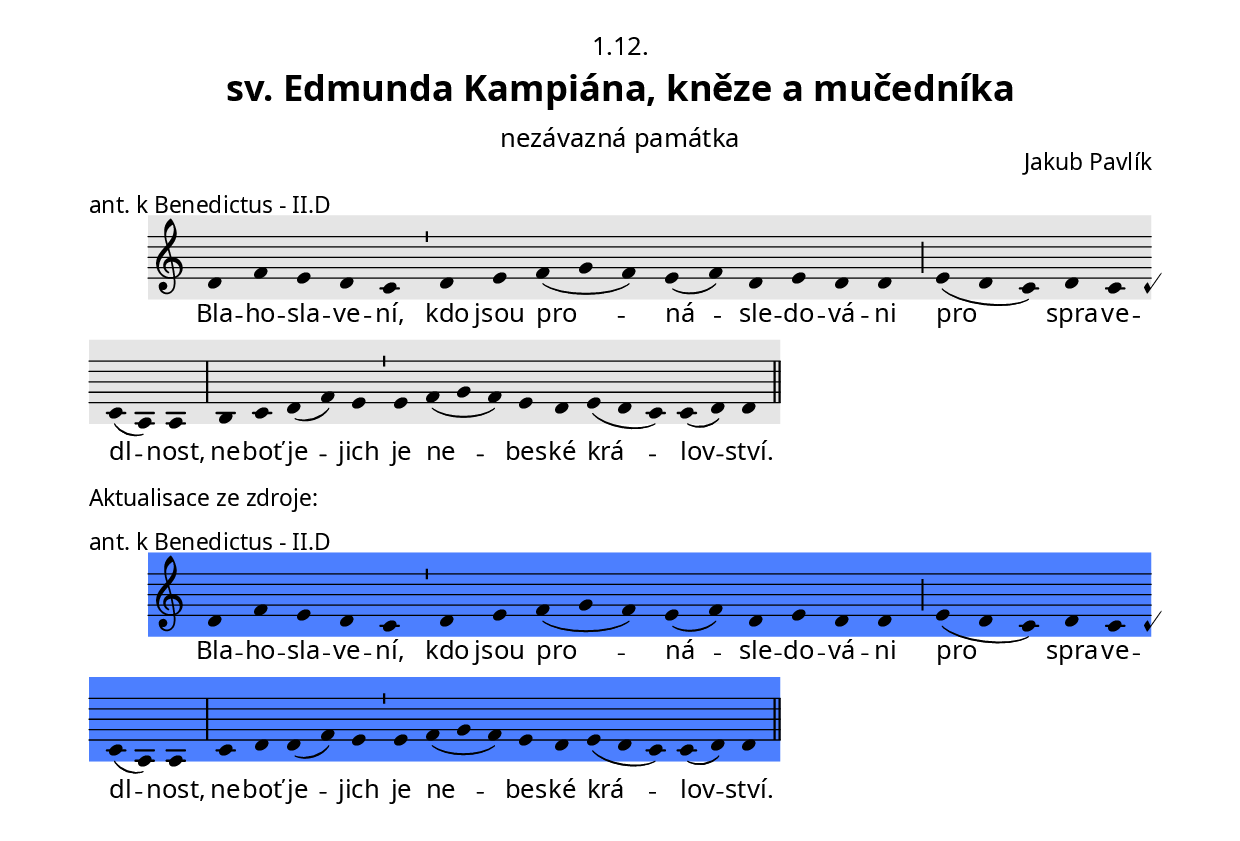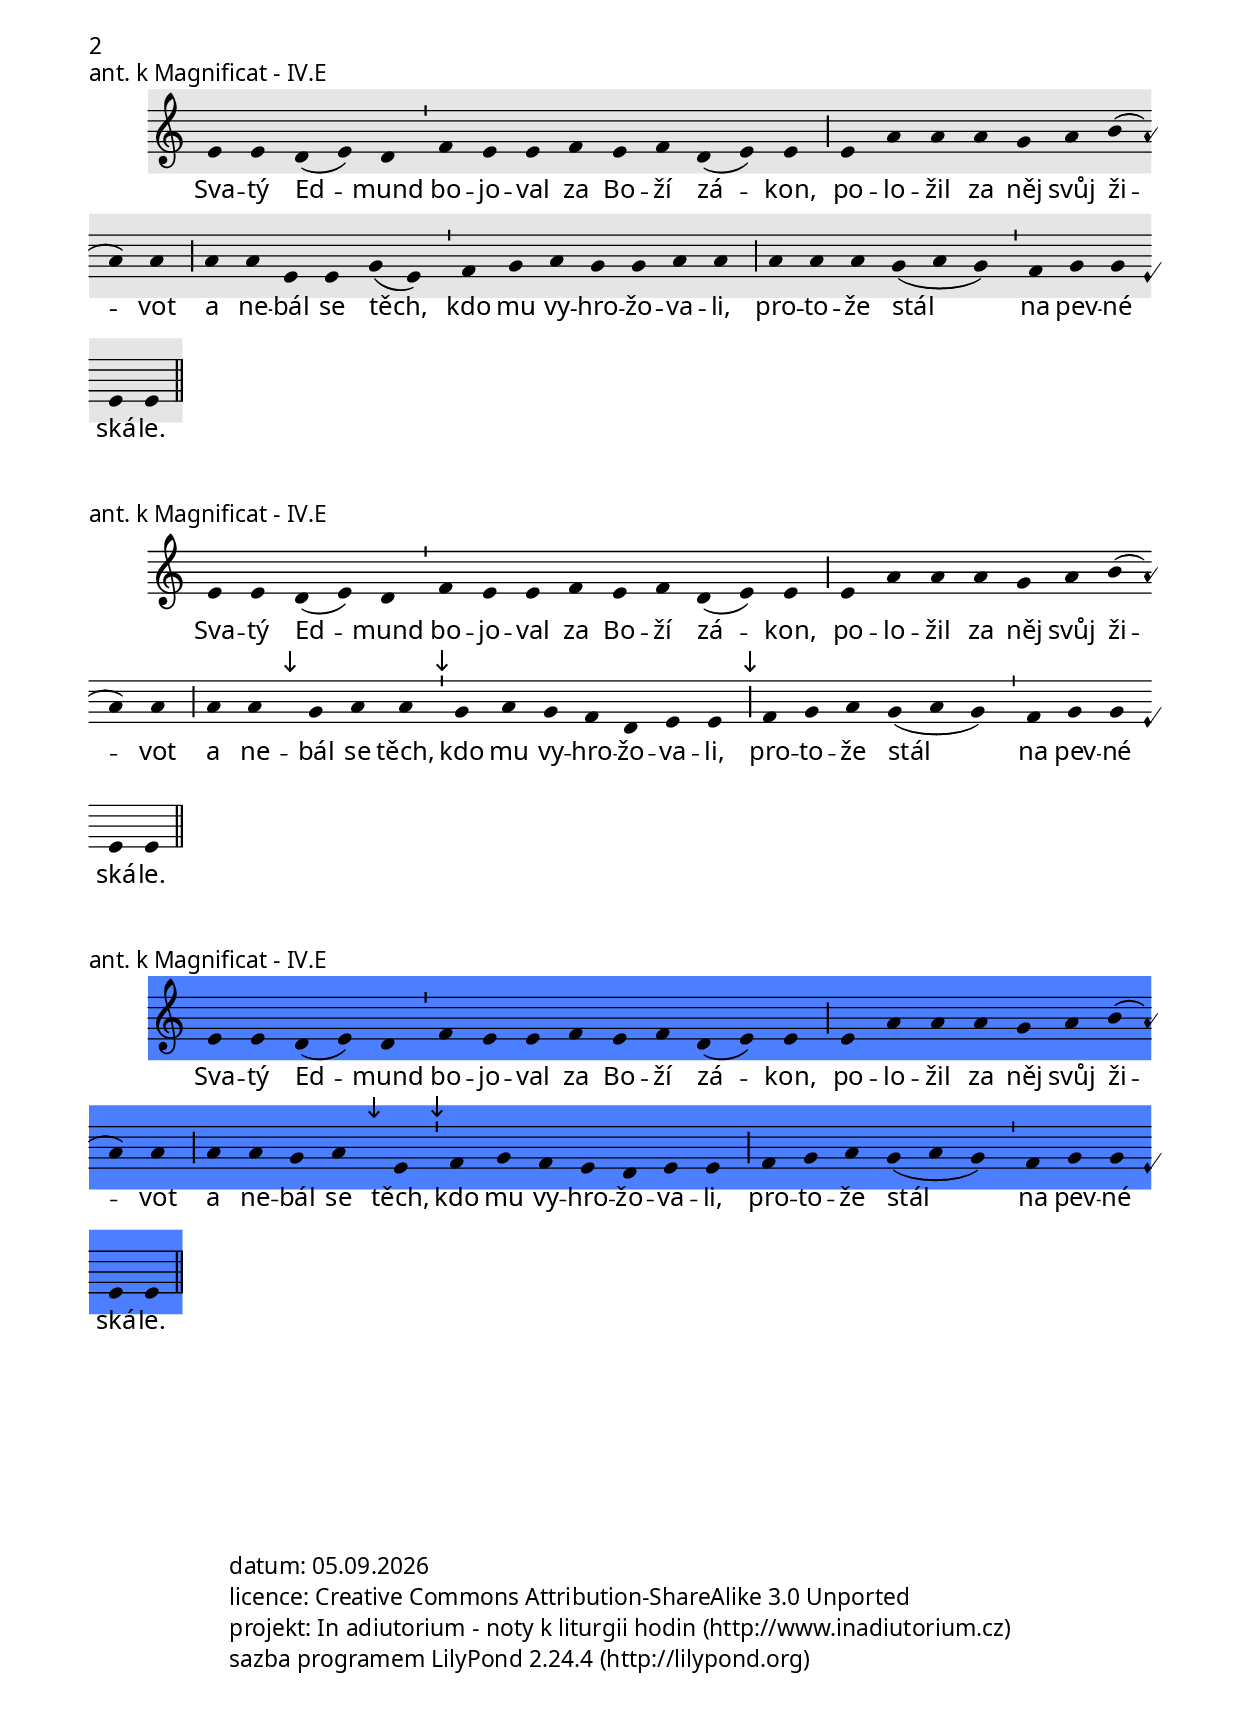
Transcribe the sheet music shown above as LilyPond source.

\version "2.17.5"

\include "../spolecne.ly"

\header {
  title = \markup\titleSvatek
            "sv. Edmunda Kampiána, kněze a mučedníka"
            "nezávazná památka"
            1.12.
  composer = "Jakub Pavlík"
}

\score {
  \relative c' {
    \zvyraznovacSedy
    \choralniRezim
    d4 f e d c \barMin d e f(  g f) e( f) d e d d \barMaior
    e( d c) d c c( a) a \barMax
    b c d( f) e \barMin e f( g f) e d e( d c) c( d) d \barFinalis
  }
  \addlyrics {
    Bla -- ho -- sla -- ve -- ní,
    kdo jsou pro -- ná -- sle -- do -- vá -- ni
    pro spra -- ve -- dl -- nost,
    ne -- boť je -- jich je ne -- bes -- ké krá -- lov -- ství.
  }
  \header {
    quid = "ant. k Benedictus"
    modus = "II"
    differentia = "D"
    psalmus = ""
    fial = "commune/commune_vicemucedniku.ly#rch-aben"
    id = "aben"
    piece = \markup {\sestavTitulekBezZalmu}
  }
}

\markup{Aktualisace ze zdroje:}

\score {
  \relative c' {
    \zvyraznovacModry
    \choralniRezim
    d4 f e d c \barMin d e f(  g f) e( f) d e d d \barMaior
    e( d c) d c c( a) a \barMax
    c d d( f) e \barMin e f( g f) e d e( d c) c( d) d \barFinalis
  }
  \addlyrics {
    Bla -- ho -- sla -- ve -- ní,
    kdo jsou pro -- ná -- sle -- do -- vá -- ni
    pro spra -- ve -- dl -- nost,
    ne -- boť je -- jich je ne -- bes -- ké krá -- lov -- ství.
  }
  \header {
    quid = "ant. k Benedictus"
    modus = "II"
    differentia = "D"
    psalmus = ""
    fial = "commune/commune_vicemucedniku.ly#rch-aben"
    id = "aben"
    piece = \markup {\sestavTitulekBezZalmu}
  }
}

\pageBreak

\score {
  \relative c' {
    \zvyraznovacSedy
    \choralniRezim
    e4 e d( e) d \barMin f e e f e f d( e) e \barMaior
    e a a a g a b( a) a \barMaior
    a a e e g( e) \barMin f g a g g a a \barMaior
    a a a g( a g) \barMin f g g e e \barFinalis
  }
  \addlyrics {
    Sva -- tý Ed -- mund bo -- jo -- val za Bo -- ží zá -- kon,
    po -- lo -- žil za něj svůj ži -- vot
    a ne -- bál se těch, kdo mu vy -- hro -- žo -- va -- li,
    pro -- to -- že stál na pev -- né ská -- le.
  }
  \header {
    quid = "ant. k Magnificat"
    modus = "IV"
    differentia = "E"
    psalmus = ""
    id = "amag"
    piece = \markup {\sestavTitulekBezZalmu}
  }
}

\score {
  \relative c' {
    \choralniRezim
    e4 e d( e) d \barMin f e e f e f d( e) e \barMaior
    e a a a g a b( a) a \barMaior
    a a \mark\sipka g a a \barMin \mark\sipka g a g f d e e \barMaior
    \mark\sipka f g a g( a g) \barMin f g g e e \barFinalis
  }
  \addlyrics {
    Sva -- tý Ed -- mund bo -- jo -- val za Bo -- ží zá -- kon,
    po -- lo -- žil za něj svůj ži -- vot
    a ne -- bál se těch, kdo mu vy -- hro -- žo -- va -- li,
    pro -- to -- že stál na pev -- né ská -- le.
  }
  \header {
    quid = "ant. k Magnificat"
    modus = "IV"
    differentia = "E"
    psalmus = ""
    id = "amag"
    piece = \markup {\sestavTitulekBezZalmu}
  }
}

\score {
  \relative c' {
    \zvyraznovacModry
    \choralniRezim
    e4 e d( e) d \barMin f e e f e f d( e) e \barMaior
    e a a a g a b( a) a \barMaior
    a a g a \mark\sipka e \barMin \mark\sipka f g f e d e e \barMaior
    f g a g( a g) \barMin f g g e e \barFinalis
  }
  \addlyrics {
    Sva -- tý Ed -- mund bo -- jo -- val za Bo -- ží zá -- kon,
    po -- lo -- žil za něj svůj ži -- vot
    a ne -- bál se těch, kdo mu vy -- hro -- žo -- va -- li,
    pro -- to -- že stál na pev -- né ská -- le.
  }
  \header {
    quid = "ant. k Magnificat"
    modus = "IV"
    differentia = "E"
    psalmus = ""
    id = "amag"
    piece = \markup {\sestavTitulekBezZalmu}
  }
}
